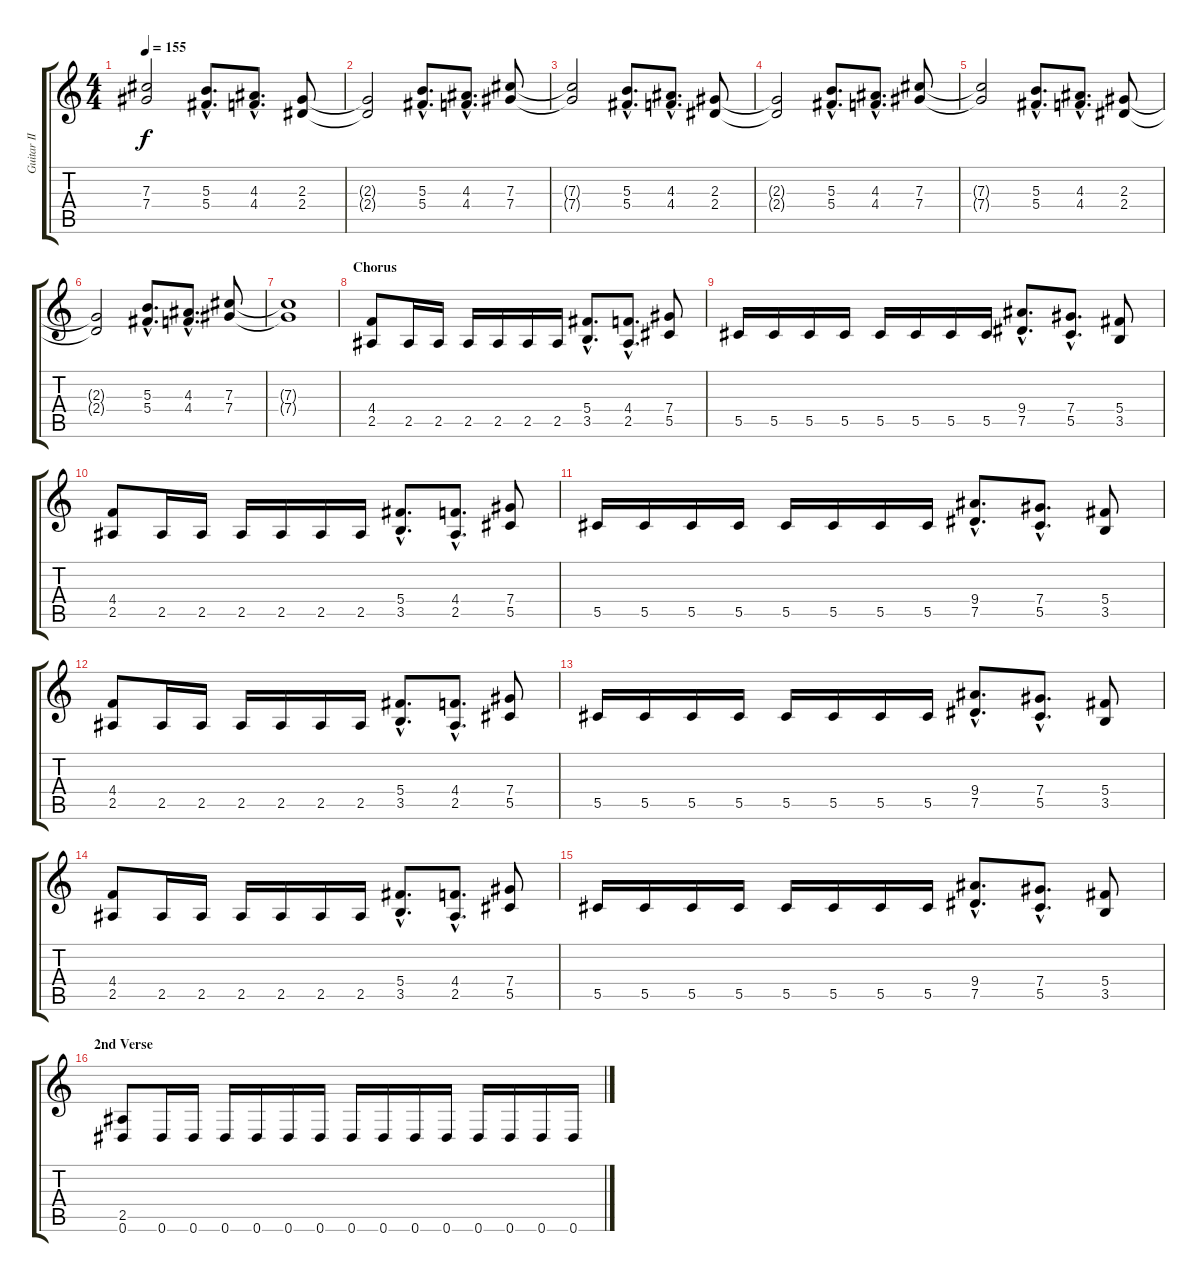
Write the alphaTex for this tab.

\track ("Guitar II" "Guitar II") {instrument distortionguitar}
\staff {score tabs}
\tuning (Eb4 Bb3 Gb3 Db3 Ab2 Eb2) {hide}
\ts (4 4)
\tempo 155
\clef g2
\ks c
(7.3{t} 7.4{t}).2{dy f} (5.3{hac} 5.4{hac}).8{d} (4.3{hac} 4.4{hac}).8{d} (2.3 2.4).8 |
(2.3{t} 2.4{t}).2 (5.3{hac} 5.4{hac}).8{d} (4.3{hac} 4.4{hac}).8{d} (7.3 7.4).8 |
(7.3{t} 7.4{t}).2 (5.3{hac} 5.4{hac}).8{d} (4.3{hac} 4.4{hac}).8{d} (2.3 2.4).8 |
(2.3{t} 2.4{t}).2 (5.3{hac} 5.4{hac}).8{d} (4.3{hac} 4.4{hac}).8{d} (7.3 7.4).8 |
(7.3{t} 7.4{t}).2 (5.3{hac} 5.4{hac}).8{d} (4.3{hac} 4.4{hac}).8{d} (2.3 2.4).8 |
(2.3{t} 2.4{t}).2 (5.3{hac} 5.4{hac}).8{d} (4.3{hac} 4.4{hac}).8{d} (7.3 7.4).8 |
(7.3{t} 7.4{t}).1 |
\section ("" "Chorus")
(4.4 2.5).8 2.5.16 2.5.16 2.5.16 2.5.16 2.5.16 2.5.16 (5.4{hac} 3.5{hac}).8{d} (4.4{hac} 2.5{hac}).8{d} (7.4 5.5).8 |
5.5.16 5.5.16 5.5.16 5.5.16 5.5.16 5.5.16 5.5.16 5.5.16 (9.4{hac} 7.5{hac}).8{d} (7.4{hac} 5.5{hac}).8{d} (5.4 3.5).8 |
(4.4 2.5).8 2.5.16 2.5.16 2.5.16 2.5.16 2.5.16 2.5.16 (5.4{hac} 3.5{hac}).8{d} (4.4{hac} 2.5{hac}).8{d} (7.4 5.5).8 |
5.5.16 5.5.16 5.5.16 5.5.16 5.5.16 5.5.16 5.5.16 5.5.16 (9.4{hac} 7.5{hac}).8{d} (7.4{hac} 5.5{hac}).8{d} (5.4 3.5).8 |
(4.4 2.5).8 2.5.16 2.5.16 2.5.16 2.5.16 2.5.16 2.5.16 (5.4{hac} 3.5{hac}).8{d} (4.4{hac} 2.5{hac}).8{d} (7.4 5.5).8 |
5.5.16 5.5.16 5.5.16 5.5.16 5.5.16 5.5.16 5.5.16 5.5.16 (9.4{hac} 7.5{hac}).8{d} (7.4{hac} 5.5{hac}).8{d} (5.4 3.5).8 |
(4.4 2.5).8 2.5.16 2.5.16 2.5.16 2.5.16 2.5.16 2.5.16 (5.4{hac} 3.5{hac}).8{d} (4.4{hac} 2.5{hac}).8{d} (7.4 5.5).8 |
5.5.16 5.5.16 5.5.16 5.5.16 5.5.16 5.5.16 5.5.16 5.5.16 (9.4{hac} 7.5{hac}).8{d} (7.4{hac} 5.5{hac}).8{d} (5.4 3.5).8 |
\section ("" "2nd Verse")
(2.5 0.6).8 0.6.16 0.6.16 0.6.16 0.6.16 0.6.16 0.6.16 0.6.16 0.6.16 0.6.16 0.6.16 0.6.16 0.6.16 0.6.16 0.6.16
